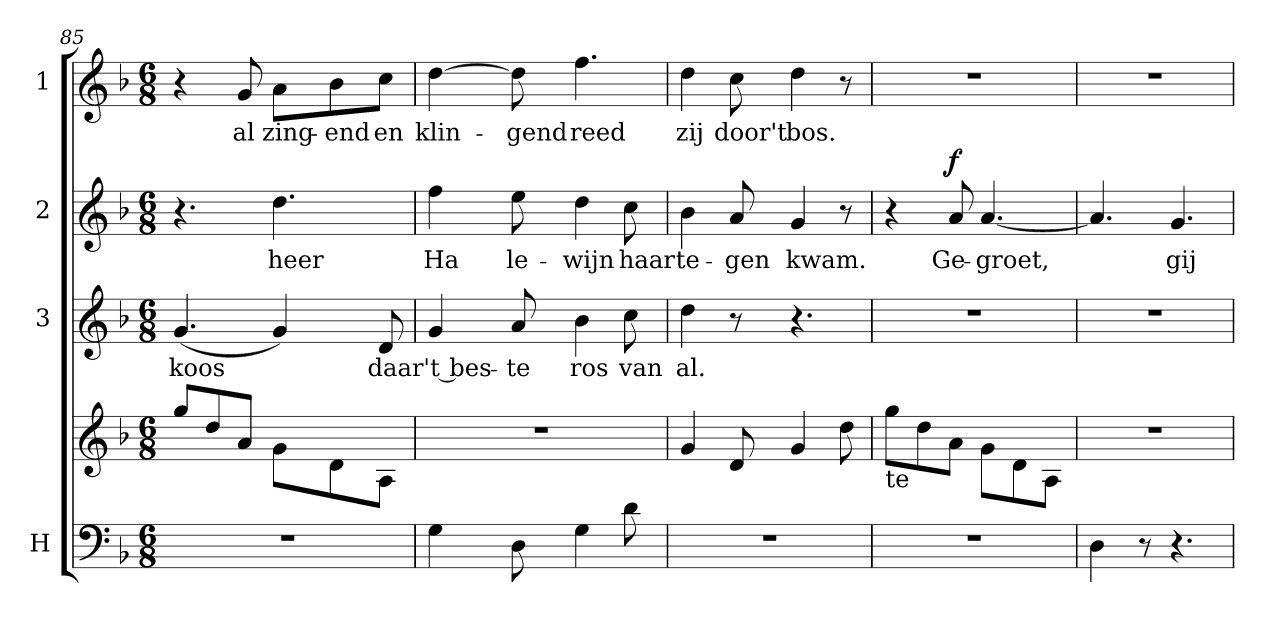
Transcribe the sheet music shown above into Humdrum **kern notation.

**kern	**kern	**kern	**text	**kern	**text	**dynam	**kern	**text
*part4	*part4	*part3	*part3	*part2	*part2	*part2	*part1	*part1
*staff5	*staff4	*staff3	*staff3	*staff2	*staff2	*staff2	*staff1	*staff1
*I"H	*	*I"3	*	*I"2	*	*	*I"1	*
*I'H	*	*	*	*	*	*	*	*
*clefF4	*clefG2	*clefG2	*	*clefG2	*	*	*clefG2	*
*k[b-]	*k[b-]	*k[b-]	*	*k[b-]	*	*	*k[b-]	*
*F:	*F:	*F:	*	*F:	*	*	*F:	*
*M6/8	*M6/8	*M6/8	*	*M6/8	*	*	*M6/8	*
=85	=85	=85	=85	=85	=85	=85	=85	=85
!LO:N:vis=1	!	!	!LO:LY:b	!	!	!	!	!
2.r	8gg/L	(<4.g	koos	4.r	.	.	4r	.
.	8dd/	.	.	.	.	.	.	.
!	!	!	!	!	!	!	!	!LO:LY:b
.	8a/J	.	.	.	.	.	8g	al
!	!	!	!	!	!LO:LY:b	!	!	!LO:LY:b
.	8g\L	4g)	.	4.dd	heer	.	8aL	zing-
!	!	!	!	!	!	!	!	!LO:LY:b
.	8d\	.	.	.	.	.	8b-	-end
!	!	!	!LO:LY:b	!	!	!	!	!LO:LY:b
.	8A\J	8d	daar	.	.	.	8ccJ	en
=86	=86	=86	=86	=86	=86	=86	=86	=86
!	!LO:N:vis=1	!	!LO:LY:b	!	!LO:LY:b	!	!	!LO:LY:b
4G	2.r	4g	't bes-	4ff	Ha	.	[4dd	klin-
!	!	!	!LO:LY:b	!	!LO:LY:b	!	!	!LO:LY:b
8D	.	8a	-te	8ee	le-	.	8dd]	-gend
!	!	!	!LO:LY:b	!	!LO:LY:b	!	!	!LO:LY:b
4G	.	4b-	ros	4dd	-wijn	.	4.ff	reed
!	!	!	!LO:LY:b	!	!LO:LY:b	!	!	!
8d	.	8cc	van	8cc	haar	.	.	.
!!LO:LB:g=z
=87	=87	=87	=87	=87	=87	=87	=87	=87
!LO:N:vis=1	!	!	!LO:LY:b	!	!LO:LY:b	!	!	!LO:LY:b
2.r	4g	4dd	al.	4b-	te-	.	4dd	zij
!	!	!	!	!	!LO:LY:b	!	!	!LO:LY:b
.	8d	8r	.	8a	-gen	.	8cc	door't
!	!	!	!	!	!LO:LY:b	!	!	!LO:LY:b
.	4g	4.r	.	4g	kwam.	.	4dd	bos.
.	8dd	.	.	8r	.	.	8r	.
!!LO:LB:g=z
=88	=88	=88	=88	=88	=88	=88	=88	=88
!	!LO:TX:b:t=te	!	!	!	!	!	!	!
!LO:N:vis=1	!	!LO:N:vis=1	!	!	!	!	!LO:N:vis=1	!
2.r	8ggL	2.r	.	4r	.	.	2.r	.
.	8dd	.	.	.	.	.	.	.
!	!	!	!	!	!LO:LY:b	!LO:DY:a	!	!
.	8aJ	.	.	8a	Ge-	f	.	.
!	!	!	!	!	!LO:LY:b	!	!	!
.	8g\L	.	.	[4.a	-groet,	.	.	.
.	8d\	.	.	.	.	.	.	.
.	8A\J	.	.	.	.	.	.	.
=89	=89	=89	=89	=89	=89	=89	=89	=89
!	!LO:N:vis=1	!LO:N:vis=1	!	!	!	!	!LO:N:vis=1	!
4D\	2.r	2.r	.	4.a]	.	.	2.r	.
8r	.	.	.	.	.	.	.	.
!	!	!	!	!	!LO:LY:b	!	!	!
4.r	.	.	.	4.g	gij	.	.	.
=	=	=	=	=	=	=	=	=
*-	*-	*-	*-	*-	*-	*-	*-	*-
